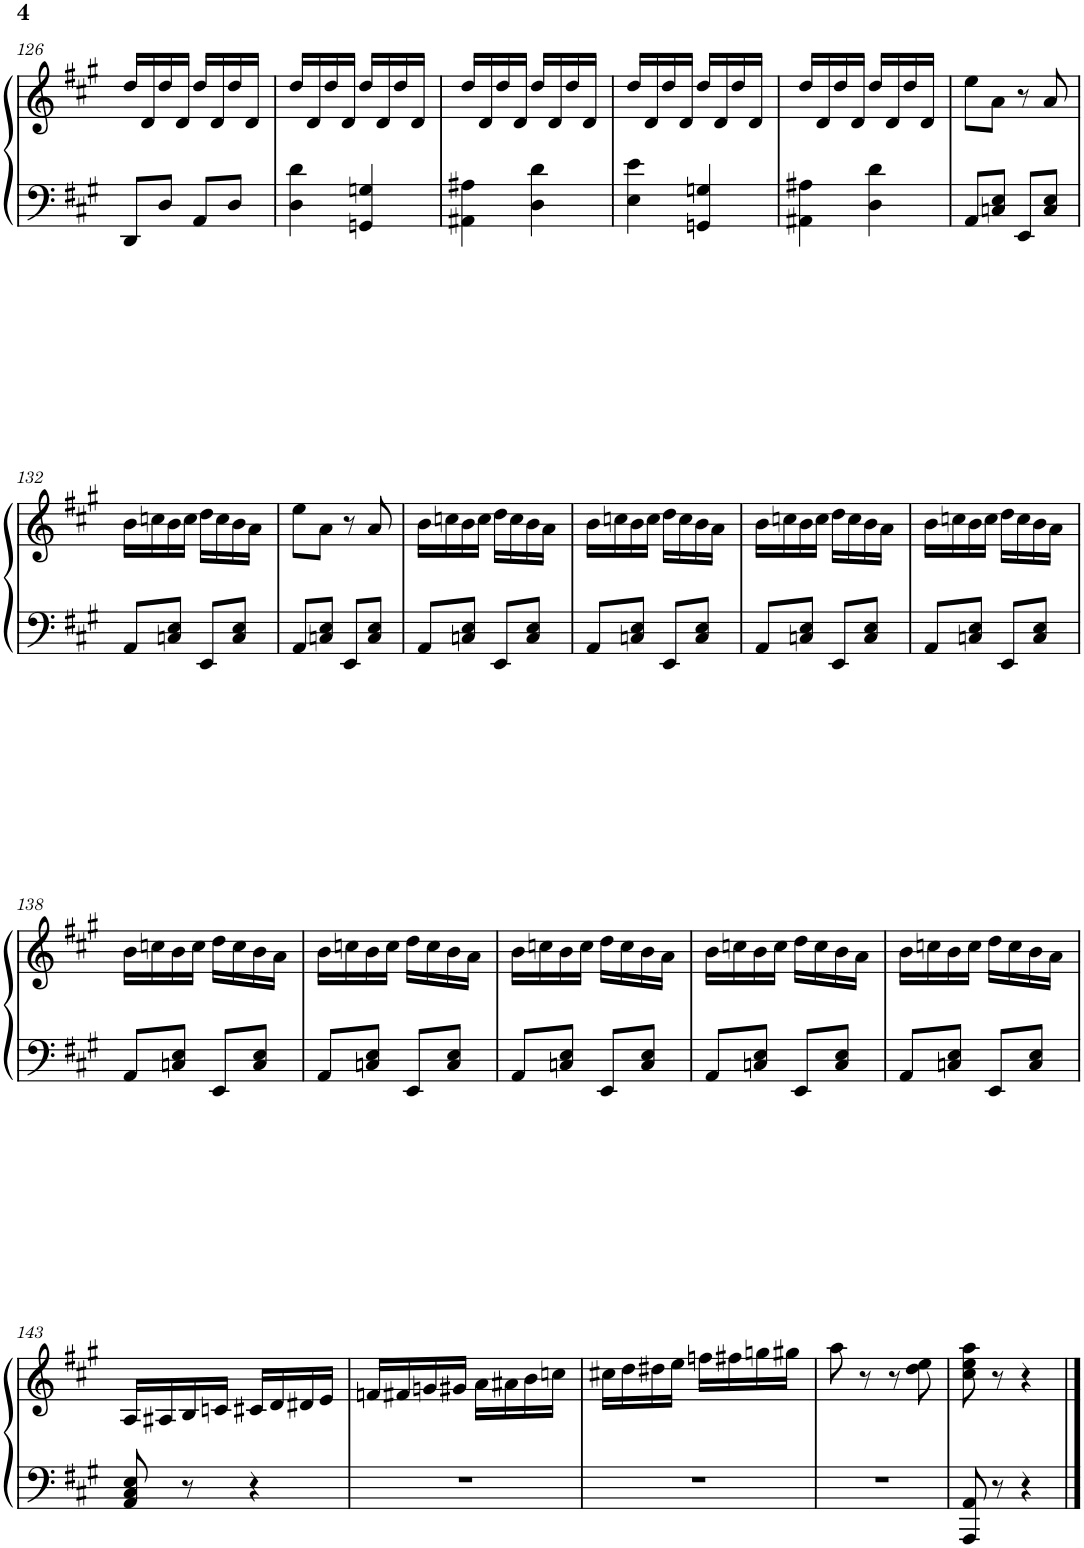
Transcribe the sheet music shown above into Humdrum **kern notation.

**kern	**kern
*part1	*part1
*staff2	*staff1
*I"Piano	*
*I'Pno.	*
!!LO:PB:g=z
*clefF4	*clefG2
*k[f#c#g#]	*k[f#c#g#]
*M2/4	*M2/4
=126	=126
8DD/L	16dd/LL
.	16d/
8D/J	16dd/
.	16d/JJ
8AA/L	16dd/LL
.	16d/
8D/J	16dd/
.	16d/JJ
=127	=127
4D\ 4d\	16dd/LL
.	16d/
.	16dd/
.	16d/JJ
4GGn/ 4Gn/	16dd/LL
.	16d/
.	16dd/
.	16d/JJ
=128	=128
4AA#X\ 4A#X\	16dd/LL
.	16d/
.	16dd/
.	16d/JJ
4D\ 4d\	16dd/LL
.	16d/
.	16dd/
.	16d/JJ
=129	=129
4E\ 4e\	16dd/LL
.	16d/
.	16dd/
.	16d/JJ
4GGn/ 4Gn/	16dd/LL
.	16d/
.	16dd/
.	16d/JJ
=130	=130
4AA#X\ 4A#X\	16dd/LL
.	16d/
.	16dd/
.	16d/JJ
4D\ 4d\	16dd/LL
.	16d/
.	16dd/
.	16d/JJ
=131	=131
8AA/L	8ee\L
8Cn/ 8E/J	8a\J
8EE/L	8r
8C/ 8E/J	8a/
!!LO:LB:g=z
=132	=132
8AA/L	16b\LL
.	16ccn\
8Cn/ 8E/J	16b\
.	16cc\JJ
8EE/L	16dd\LL
.	16cc\
8C/ 8E/J	16b\
.	16a\JJ
=133	=133
8AA/L	8ee\L
8Cn/ 8E/J	8a\J
8EE/L	8r
8C/ 8E/J	8a/
=134	=134
8AA/L	16b\LL
.	16ccn\
8Cn/ 8E/J	16b\
.	16cc\JJ
8EE/L	16dd\LL
.	16cc\
8C/ 8E/J	16b\
.	16a\JJ
=135	=135
8AA/L	16b\LL
.	16ccn\
8Cn/ 8E/J	16b\
.	16cc\JJ
8EE/L	16dd\LL
.	16cc\
8C/ 8E/J	16b\
.	16a\JJ
=136	=136
8AA/L	16b\LL
.	16ccn\
8Cn/ 8E/J	16b\
.	16cc\JJ
8EE/L	16dd\LL
.	16cc\
8C/ 8E/J	16b\
.	16a\JJ
=137	=137
8AA/L	16b\LL
.	16ccn\
8Cn/ 8E/J	16b\
.	16cc\JJ
8EE/L	16dd\LL
.	16cc\
8C/ 8E/J	16b\
.	16a\JJ
!!LO:LB:g=z
=138	=138
8AA/L	16b\LL
.	16ccn\
8Cn/ 8E/J	16b\
.	16cc\JJ
8EE/L	16dd\LL
.	16cc\
8C/ 8E/J	16b\
.	16a\JJ
=139	=139
8AA/L	16b\LL
.	16ccn\
8Cn/ 8E/J	16b\
.	16cc\JJ
8EE/L	16dd\LL
.	16cc\
8C/ 8E/J	16b\
.	16a\JJ
=140	=140
8AA/L	16b\LL
.	16ccn\
8Cn/ 8E/J	16b\
.	16cc\JJ
8EE/L	16dd\LL
.	16cc\
8C/ 8E/J	16b\
.	16a\JJ
=141	=141
8AA/L	16b\LL
.	16ccn\
8Cn/ 8E/J	16b\
.	16cc\JJ
8EE/L	16dd\LL
.	16cc\
8C/ 8E/J	16b\
.	16a\JJ
=142	=142
8AA/L	16b\LL
.	16ccn\
8Cn/ 8E/J	16b\
.	16cc\JJ
8EE/L	16dd\LL
.	16cc\
8C/ 8E/J	16b\
.	16a\JJ
!!LO:LB:g=z
=143	=143
8AA/ 8C#/ 8E/	16A/LL
.	16A#X/
8r	16B/
.	16cn/JJ
4r	16c#X/LL
.	16d/
.	16d#X/
.	16e/JJ
=144	=144
2r	16fn/LL
.	16f#X/
.	16gn/
.	16g#X/JJ
.	16a\LL
.	16a#X\
.	16b\
.	16ccn\JJ
=145	=145
2r	16cc#X\LL
.	16dd\
.	16dd#X\
.	16ee\JJ
.	16ffn\LL
.	16ff#X\
.	16ggn\
.	16gg#X\JJ
=146	=146
2r	8aa\
.	8r
.	8r
.	8dd\ 8ee\
=147	=147
8AAA/ 8AA/	8cc#\ 8ee\ 8aa\
8r	8r
4r	4r
==	==
*-	*-
